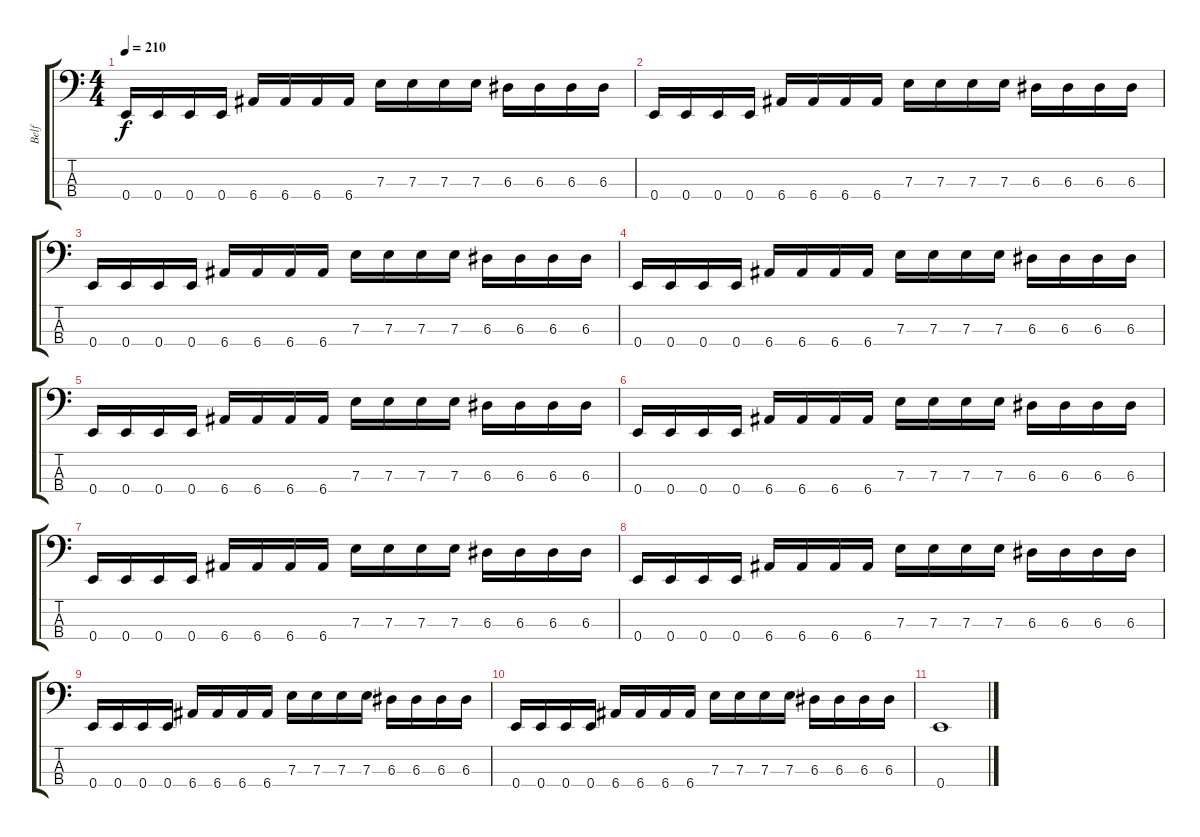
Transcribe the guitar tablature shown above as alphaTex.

\track ("Belf" "Belf") {instrument electricbasspick}
\staff {score tabs}
\tuning (G2 D2 A1 E1) {hide}
\ts (4 4)
\tempo 210
\clef f4
\ks c
0.4.16{dy f} 0.4.16 0.4.16 0.4.16 6.4.16 6.4.16 6.4.16 6.4.16 7.3.16 7.3.16 7.3.16 7.3.16 6.3.16 6.3.16 6.3.16 6.3.16 |
0.4.16 0.4.16 0.4.16 0.4.16 6.4.16 6.4.16 6.4.16 6.4.16 7.3.16 7.3.16 7.3.16 7.3.16 6.3.16 6.3.16 6.3.16 6.3.16 |
0.4.16 0.4.16 0.4.16 0.4.16 6.4.16 6.4.16 6.4.16 6.4.16 7.3.16 7.3.16 7.3.16 7.3.16 6.3.16 6.3.16 6.3.16 6.3.16 |
0.4.16 0.4.16 0.4.16 0.4.16 6.4.16 6.4.16 6.4.16 6.4.16 7.3.16 7.3.16 7.3.16 7.3.16 6.3.16 6.3.16 6.3.16 6.3.16 |
0.4.16 0.4.16 0.4.16 0.4.16 6.4.16 6.4.16 6.4.16 6.4.16 7.3.16 7.3.16 7.3.16 7.3.16 6.3.16 6.3.16 6.3.16 6.3.16 |
0.4.16 0.4.16 0.4.16 0.4.16 6.4.16 6.4.16 6.4.16 6.4.16 7.3.16 7.3.16 7.3.16 7.3.16 6.3.16 6.3.16 6.3.16 6.3.16 |
0.4.16 0.4.16 0.4.16 0.4.16 6.4.16 6.4.16 6.4.16 6.4.16 7.3.16 7.3.16 7.3.16 7.3.16 6.3.16 6.3.16 6.3.16 6.3.16 |
0.4.16 0.4.16 0.4.16 0.4.16 6.4.16 6.4.16 6.4.16 6.4.16 7.3.16 7.3.16 7.3.16 7.3.16 6.3.16 6.3.16 6.3.16 6.3.16 |
0.4.16 0.4.16 0.4.16 0.4.16 6.4.16 6.4.16 6.4.16 6.4.16 7.3.16 7.3.16 7.3.16 7.3.16 6.3.16 6.3.16 6.3.16 6.3.16 |
0.4.16 0.4.16 0.4.16 0.4.16 6.4.16 6.4.16 6.4.16 6.4.16 7.3.16 7.3.16 7.3.16 7.3.16 6.3.16 6.3.16 6.3.16 6.3.16 |
0.4.1
